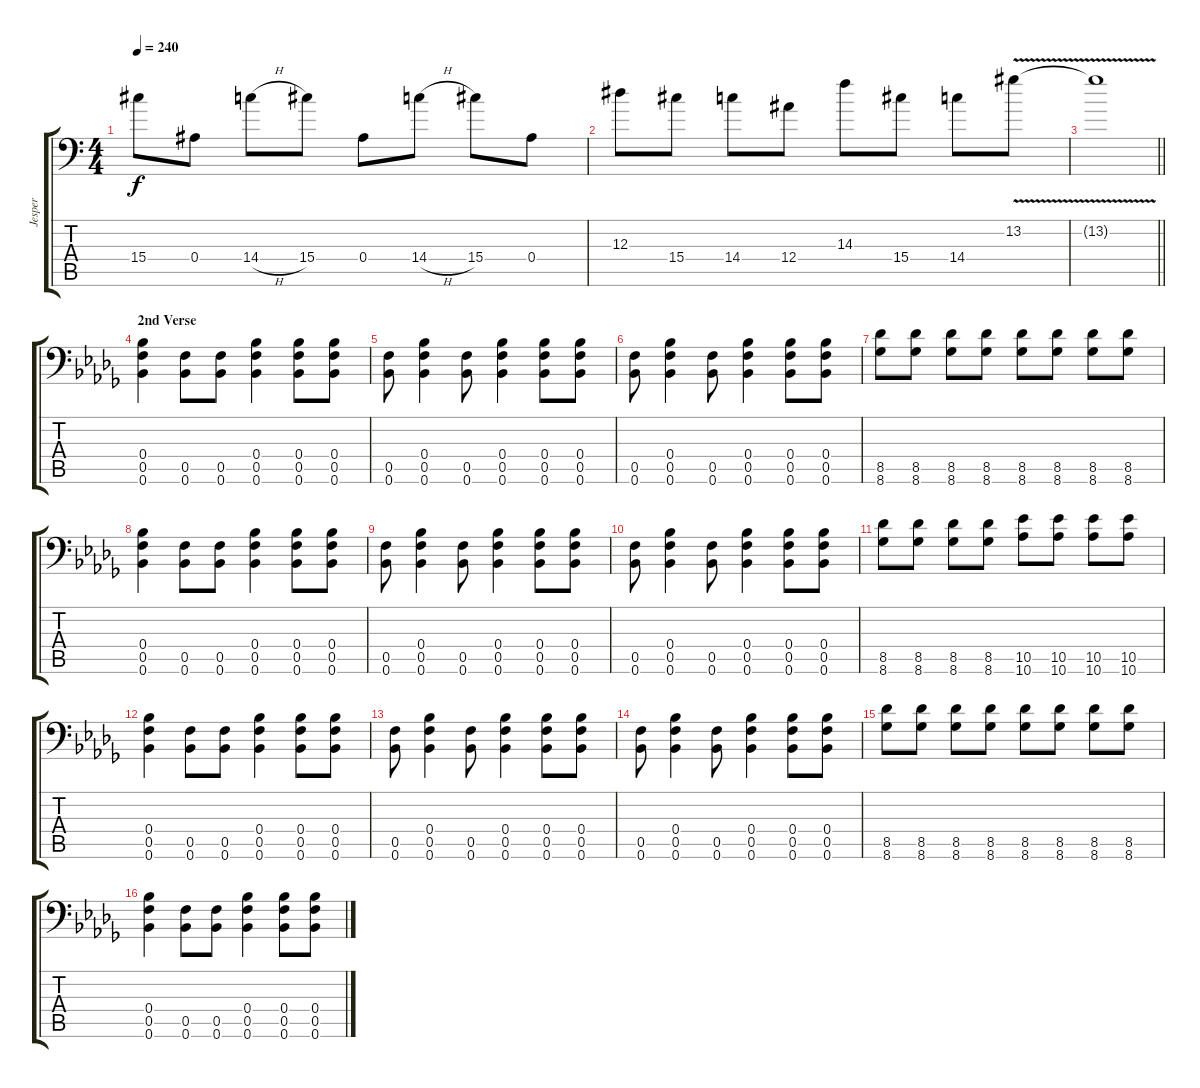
\track ("Jesper" "Jesper") {instrument distortionguitar}
\staff {score tabs}
\tuning (C4 G3 Eb3 Bb2 F2 Bb1) {hide}
\ts (4 4)
\tempo 240
\clef f4
\ks c
15.4.8{dy f} 0.4.8 14.4{h}.8 15.4.8 0.4.8 14.4{h}.8 15.4.8 0.4.8 |
12.3.8 15.4.8 14.4.8 12.4.8 14.3.8 15.4.8 14.4.8 13.2{v}.8 |
\barLineRight lightlight
13.2{t}.1 |
\section ("" "2nd Verse")
\ks bbminor
(0.4 0.5 0.6).4 (0.5 0.6).8 (0.5 0.6).8 (0.4 0.5 0.6).4 (0.4 0.5 0.6).8 (0.4 0.5 0.6).8 |
(0.5 0.6).8 (0.4 0.5 0.6).4 (0.5 0.6).8 (0.4 0.5 0.6).4 (0.4 0.5 0.6).8 (0.4 0.5 0.6).8 |
(0.5 0.6).8 (0.4 0.5 0.6).4 (0.5 0.6).8 (0.4 0.5 0.6).4 (0.4 0.5 0.6).8 (0.4 0.5 0.6).8 |
(8.5 8.6).8 (8.5 8.6).8 (8.5 8.6).8 (8.5 8.6).8 (8.5 8.6).8 (8.5 8.6).8 (8.5 8.6).8 (8.5 8.6).8 |
(0.4 0.5 0.6).4 (0.5 0.6).8 (0.5 0.6).8 (0.4 0.5 0.6).4 (0.4 0.5 0.6).8 (0.4 0.5 0.6).8 |
(0.5 0.6).8 (0.4 0.5 0.6).4 (0.5 0.6).8 (0.4 0.5 0.6).4 (0.4 0.5 0.6).8 (0.4 0.5 0.6).8 |
(0.5 0.6).8 (0.4 0.5 0.6).4 (0.5 0.6).8 (0.4 0.5 0.6).4 (0.4 0.5 0.6).8 (0.4 0.5 0.6).8 |
(8.5 8.6).8 (8.5 8.6).8 (8.5 8.6).8 (8.5 8.6).8 (10.5 10.6).8 (10.5 10.6).8 (10.5 10.6).8 (10.5 10.6).8 |
(0.4 0.5 0.6).4 (0.5 0.6).8 (0.5 0.6).8 (0.4 0.5 0.6).4 (0.4 0.5 0.6).8 (0.4 0.5 0.6).8 |
(0.5 0.6).8 (0.4 0.5 0.6).4 (0.5 0.6).8 (0.4 0.5 0.6).4 (0.4 0.5 0.6).8 (0.4 0.5 0.6).8 |
(0.5 0.6).8 (0.4 0.5 0.6).4 (0.5 0.6).8 (0.4 0.5 0.6).4 (0.4 0.5 0.6).8 (0.4 0.5 0.6).8 |
(8.5 8.6).8 (8.5 8.6).8 (8.5 8.6).8 (8.5 8.6).8 (8.5 8.6).8 (8.5 8.6).8 (8.5 8.6).8 (8.5 8.6).8 |
(0.4 0.5 0.6).4 (0.5 0.6).8 (0.5 0.6).8 (0.4 0.5 0.6).4 (0.4 0.5 0.6).8 (0.4 0.5 0.6).8
